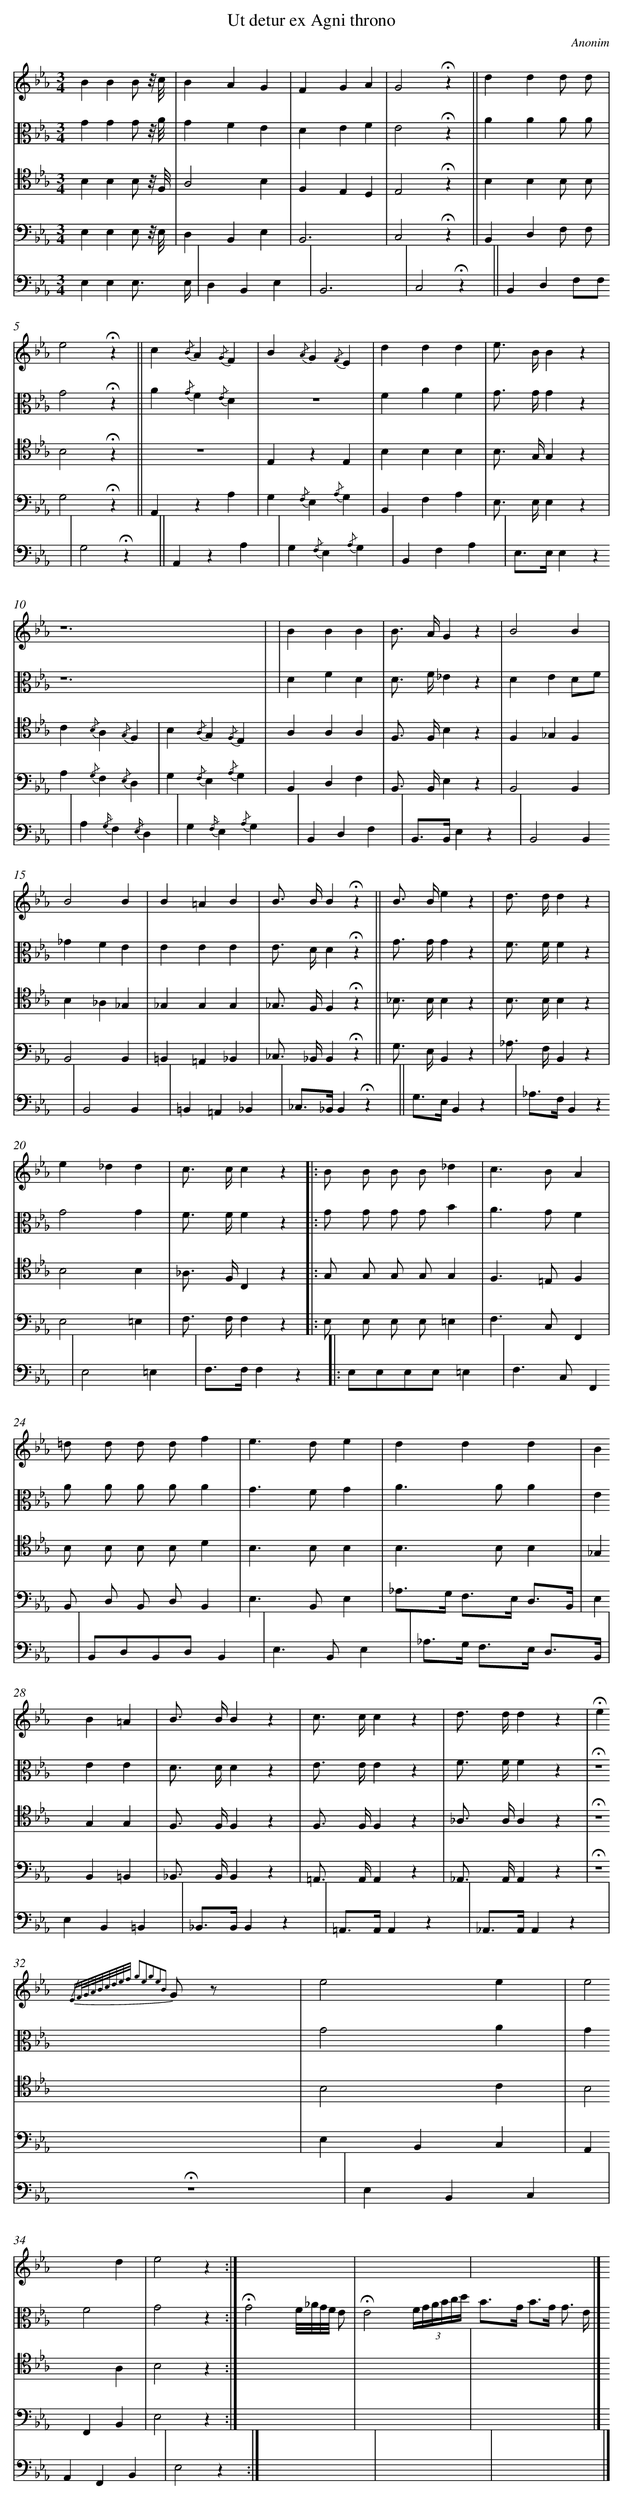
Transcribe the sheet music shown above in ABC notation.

X:1
T: Ut detur ex Agni throno
C: Anonim
L: 1/4
M: 3/4
V: 1
V: 2 clef=alto
V: 3 clef=tenor
V: 4 clef=bass
V: 5 clef=bass
V: 6 clef=bass
K: Eb
[V:1] BBB/ z/8 c/8 |
[V:2] GGG/ z/8 A/8 |
[V:3] B,B,B,/ z/8 F,/8 |
[V:4] E,E,E,/ z/8 E,/8 |
[V:5] x3 |
[V:6] E,E,E,3// E,// |
[V:1] BAG |
[V:2] GFE |
[V:3] A,2B, |
[V:4] D,B,,E, |
[V:5] x3 |
[V:6] D,B,,E, |
[V:1] FGA |
[V:2] DEF |
[V:3] F,E,D, |
[V:4] B,,3 |
[V:5] x3 |
[V:6] B,,3 |
[V:1] G2!fermata!z ||
[V:2] E2!fermata!z ||
[V:3] E,2!fermata!z ||
[V:4] C,2!fermata!z ||
[V:5] x3 ||
[V:6] C,2!fermata!z ||
[V:1] ddd/ d/ |
[V:2] AAA/ A/ |
[V:3] B,B,B,/ B,/ |
[V:4] B,,D,F,/ F,/ |
[V:5] x3 |
[V:6] B,,D,F,/F,/ |
[V:1] e2!fermata!z ||
[V:2] G2!fermata!z ||
[V:3] B,2!fermata!z ||
[V:4] G,2!fermata!z ||
[V:5] x3 ||
[V:6] G,2!fermata!z ||
[V:1] c{/B}A{/G}F |
[V:2] A{/G}F{/E}D |
[V:3] z3 |
[V:4] A,,zA, |
[V:5] x3 |
[V:6] A,,zA, |
[V:1] B{/A}G{/F}E |
[V:2] z3 |
[V:3] E,zE, |
[V:4] G,{/F,}E,{/A,}G, |
[V:5] x3 |
[V:6] G,{/F,}E,{/A,}G, |
[V:1] ddd |
[V:2] FAF |
[V:3] B,B,B, |
[V:4] B,,F,A, |
[V:5] x3 |
[V:6] B,,F,A, |
[V:1] e/> B/Bz |
[V:2] G/> G/Gz |
[V:3] B,/> G,/G,z |
[V:4] E,/> E,/E,z |
[V:5] x3 |
[V:6] E,/>E,/E,z |
[V:1] z6 |
[V:2] z6 |
[V:3] C{/B,}A,{/G,}F, |
[V:4] A,{/G,}F,{/E,}D, |
[V:5] x3 |
[V:6] A,{/G,/}F,{/E,/}D, |
[V:1]  |
[V:2]  |
[V:3] B,{/A,}G,{/F,}E, |
[V:4] G,{/F,}E,{/A,}G, |
[V:5] x3 |
[V:6] G,{/F,/}E,{/A,}G, |
[V:1] BBB |
[V:2] DFD |
[V:3] A,A,A, |
[V:4] B,,D,F, |
[V:5] x3 |
[V:6] B,,D,F, |
[V:1] B/> A/Gz |
[V:2] D/> F/_Ez |
[V:3] F,/> F,/B,z |
[V:4] B,,/> B,,/E,z |
[V:5] x3 |
[V:6] B,,/>B,,/E,z |
[V:1] B2B |
[V:2] DED/F/ |
[V:3] F,_G,F, |
[V:4] B,,2B,, |
[V:5] x3 |
[V:6] B,,2B,, |
[V:1] B2B |
[V:2] _GFE |
[V:3] B,_A,_G, |
[V:4] B,,2B,, |
[V:5] x3 |
[V:6] B,,2B,, |
[V:1] B=AB |
[V:2] EEE |
[V:3] _G,G,G, |
[V:4] =B,,=A,,_B,, |
[V:5] x3 |
[V:6] =B,,=A,,_B,, |
[V:1] B/> B/B!fermata!z ||
[V:2] E/> D/D!fermata!z ||
[V:3] _G,/> F,/F,!fermata!z ||
[V:4] _C,/> _B,,/B,,!fermata!z ||
[V:5] x3 ||
[V:6] _C,/>_B,,/B,,!fermata!z ||
[V:1] B/> B/ez |
[V:2] G/> G/Gz |
[V:3] _B,/> B,/B,z |
[V:4] G,/> E,/B,,z |
[V:5] x3 |
[V:6] G,/>E,/B,,z |
[V:1] d/> d/dz |
[V:2] F/> F/Fz |
[V:3] B,/> B,/B,z |
[V:4] _A,/> F,/B,,z |
[V:5] x3 |
[V:6] _A,/>F,/B,,z |
[V:1] e_dd |
[V:2] G2G |
[V:3] B,2B, |
[V:4] E,2=E, |
[V:5] x3 |
[V:6] E,2=E, |
[V:1] c/> c/cz ]|:
[V:2] F/> F/Fz ]|:
[V:3] _A,/> F,/C,z ]|:
[V:4] F,/> F,/F,z ]|:
[V:5] x3 ]|:
[V:6] F,/>F,/F,z ]|:
[V:1] B/ B/ B/ B/_d |
[V:2] G/ G/ G/ G/B |
[V:3] G,/ G,/ G,/ G,/G, |
[V:4] E,/ E,/ E,/ E,/=E, |
[V:5] x3 |
[V:6] E,/E,/E,/E,/=E, |
[V:1] c>BA |
[V:2] A>GF |
[V:3] F,>=E,F, |
[V:4] F,>C,F,, |
[V:5] x3 |
[V:6] F,>C,F,, |
[V:1] =d/ d/ d/ d/f |
[V:2] A/ A/ A/ A/A |
[V:3] B,/ B,/ B,/ B,/D |
[V:4] B,,/ D,/ B,,/ D,/B,, |
[V:5] x3 |
[V:6] B,,/D,/B,,/D,/B,, |
[V:1] e>de |
[V:2] G>FG |
[V:3] B,>B,B, |
[V:4] E,>B,,E, |
[V:5] x3 |
[V:6] E,>B,,E, |
[V:1] ddd |
[V:2] A>AA |
[V:3] B,>B,B, |
[V:4] _A,/>G,/ F,/>E,/ D,3//B,,// |
[V:5] x3 |
[V:6] _A,/>G,/ F,/>E,/ D,3//B,,// |
[V:1] BB=A |
[V:2] EEE |
[V:3] _G,G,G, |
[V:4] E,B,,=B,, |
[V:5] x3 |
[V:6] E,B,,=B,, |
[V:1] B/> B/Bz |
[V:2] D/> D/Dz |
[V:3] F,/> F,/F,z |
[V:4] _B,,/> B,,/B,,z |
[V:5] x3 |
[V:6] _B,,/>B,,/B,,z |
[V:1] c/> c/cz |
[V:2] E/> E/Ez |
[V:3] F,/> F,/F,z |
[V:4] =A,,/> A,,/A,,z |
[V:5] x3 |
[V:6] =A,,/>A,,/A,,z |
[V:1] d/> d/dz |
[V:2] F/> F/Fz |
[V:3] _A,/> A,/A,z |
[V:4] _A,,/> A,,/A,,z |
[V:5] x3 |
[V:6] _A,,/>A,,/A,,z |
[V:1] !fermata!e{/EF/G/A/B/c/d/e/f/ g2e2g2e2B2} G/ z/x |
[V:2] !fermata!z3 |
[V:3] !fermata!z3 |
[V:4] !fermata!z3 |
[V:5] x3 |
[V:6] !fermata!z3 |
[V:1] e2e |
[V:2] G2A |
[V:3] B,2C |
[V:4] E,B,,C, |
[V:5] x3 |
[V:6] E,B,,C, |
[V:1] e2d |
[V:2] GF2 |
[V:3] B,2A, |
[V:4] A,,F,,B,, |
[V:5] x3 |
[V:6] A,,F,,B,, |
[V:1] e2z :|]
[V:2] G2z :|]
[V:3] B,2z :|]
[V:4] E,2z :|]
[V:5] x3 :|]
[V:6] E,2z :|]
[V:1] x3 |
[V:2] !fermata!G2F/8_A/8G/8F/8 E/ |
[V:3] x3 |
[V:4] x3 |
[V:5] x3 |
[V:6] x3 |
[V:1] x3 |
[V:2] !fermata!E2(3:2:6F//G//A//B//c//d// [|]
[V:3] x3 |
[V:4] x3 |
[V:5] x3 |
[V:6] x3 |
[V:1] x3 |]
[V:2] B/>G/ B/>G/ G3// E// |]
[V:3] x3 |]
[V:4] x3 |]
[V:5] x3 |]
[V:6] x3 |]
